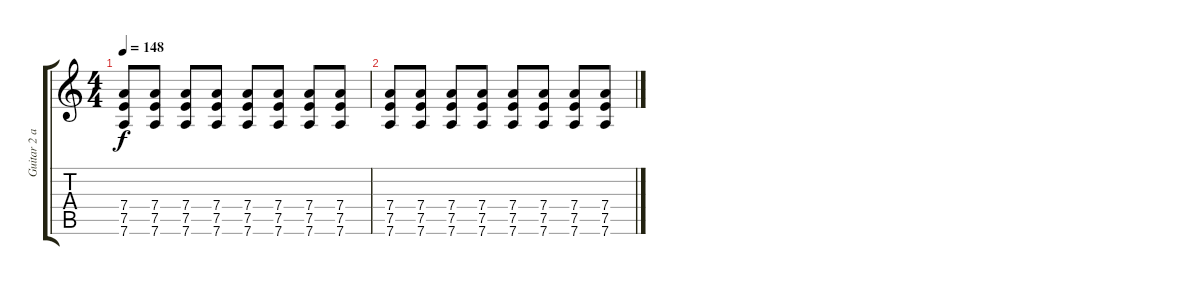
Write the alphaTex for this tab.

\track ("Guitar 2 and 3" "Guitar 2 a") {instrument distortionguitar}
\staff {score tabs}
\tuning (E4 B3 G3 D3 A2 D2) {hide}
\ts (4 4)
\tempo 148
\clef g2
\ks c
(7.4 7.5 7.6).8{dy f} (7.4 7.5 7.6).8 (7.4 7.5 7.6).8 (7.4 7.5 7.6).8 (7.4 7.5 7.6).8 (7.4 7.5 7.6).8 (7.4 7.5 7.6).8 (7.4 7.5 7.6).8 |
(7.4 7.5 7.6).8 (7.4 7.5 7.6).8 (7.4 7.5 7.6).8 (7.4 7.5 7.6).8 (7.4 7.5 7.6).8 (7.4 7.5 7.6).8 (7.4 7.5 7.6).8 (7.4 7.5 7.6).8
